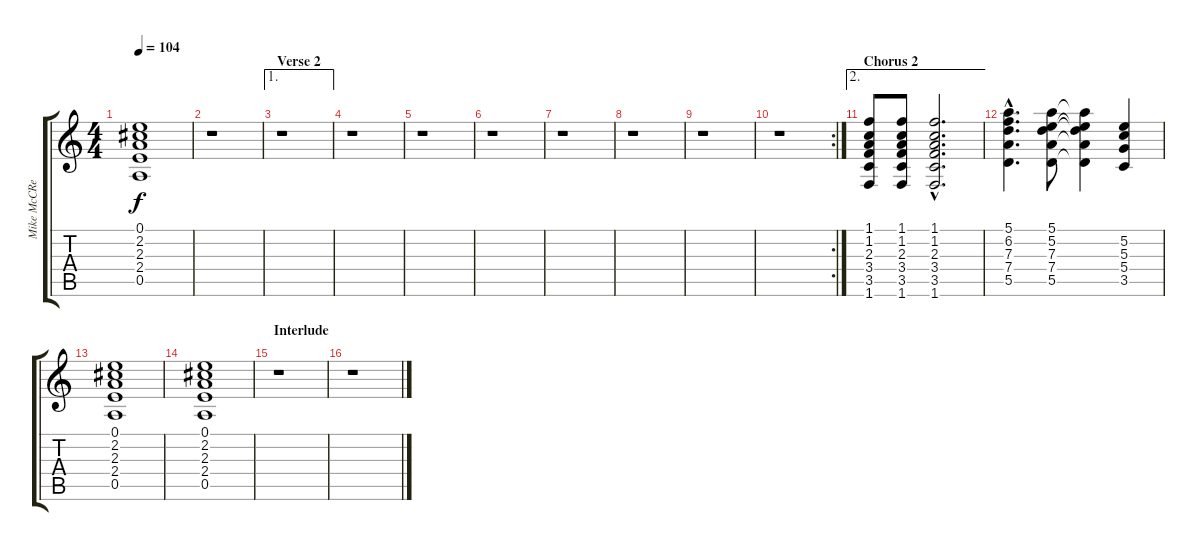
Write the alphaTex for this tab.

\track ("Mike McCReady Gtr 3" "Mike McCRe") {instrument acousticguitarsteel}
\staff {score tabs}
\tuning (E4 B3 G3 D3 A2 E2) {hide}
\ts (4 4)
\tempo 104
\clef g2
\ks c
(0.1 2.2 2.3 2.4 0.5).1{dy f} |
r.1 |
\ae 1
\section ("" "Verse 2")
r.1 |
r.1 |
r.1 |
r.1 |
r.1 |
r.1 |
r.1 |
\rc 2
r.1 |
\ae 2
\section ("" "Chorus 2")
(1.1 1.2 2.3 3.4 3.5 1.6).8 (1.1 1.2 2.3 3.4 3.5 1.6).8 (1.1{hac} 1.2{hac} 2.3{hac} 3.4{hac} 3.5{hac} 1.6{hac}).2{d} |
(5.1{hac} 6.2{hac} 7.3{hac} 7.4{hac} 5.5{hac}).4{d} (5.1 5.2 7.3 7.4 5.5).8 (5.1{t} 5.2{t} 7.3{t} 7.4{t} 5.5{t}).4 (5.2 5.3 5.4 3.5).4 |
(0.1 2.2 2.3 2.4 0.5).1 |
(0.1 2.2 2.3 2.4 0.5).1 |
\section ("" "Interlude")
r.1 |
r.1
